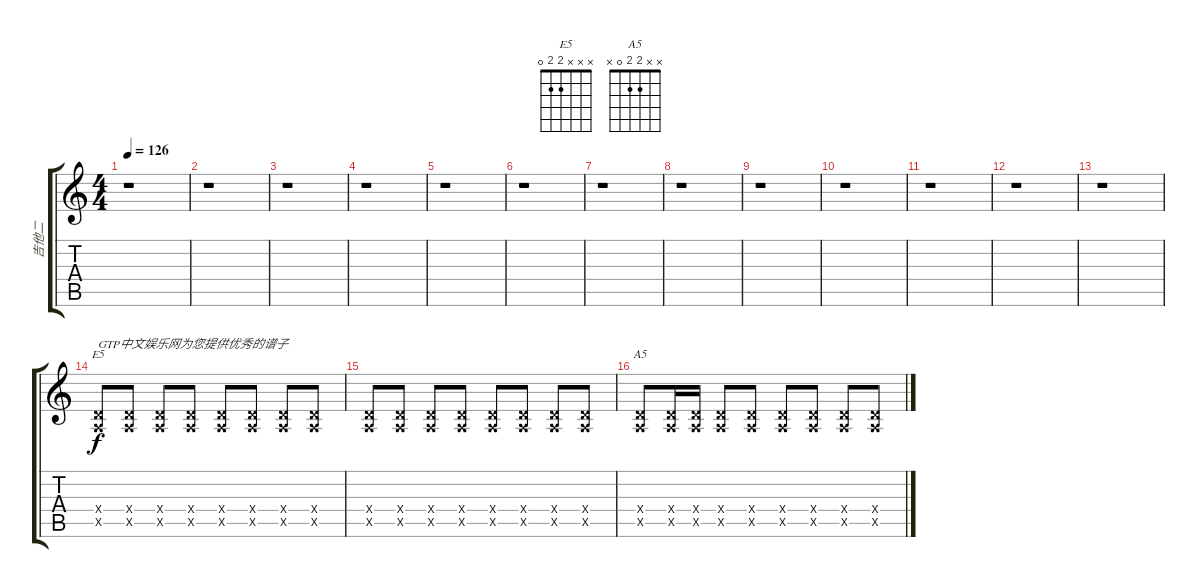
\track ("吉他二" "吉他二") {instrument distortionguitar}
\staff {score tabs}
\tuning (E4 B3 G3 D3 A2 E2) {hide}
\chord ("E5" x x x 2 2 0)
\chord ("A5" x x 2 2 0 x)
\ts (4 4)
\tempo 126
\clef g2
\ks c
r.1{dy f} |
r.1 |
r.1 |
r.1 |
r.1 |
r.1 |
r.1 |
r.1 |
r.1 |
r.1 |
r.1 |
r.1 |
r.1 |
(0.4{x} 0.5{x}).8{ch "E5" txt "GTP中文娱乐网为您提供优秀的谱子" volume 0} (0.4{x} 0.5{x}).8{volume 2} (0.4{x} 0.5{x}).8{volume 4} (0.4{x} 0.5{x}).8{volume 6} (0.4{x} 0.5{x}).8{volume 7} (0.4{x} 0.5{x}).8{volume 8} (0.4{x} 0.5{x}).8{volume 9} (0.4{x} 0.5{x}).8{volume 10} |
(0.4{x} 0.5{x}).8{volume 11} (0.4{x} 0.5{x}).8{volume 12} (0.4{x} 0.5{x}).8{volume 13} (0.4{x} 0.5{x}).8{volume 14} (0.4{x} 0.5{x}).8{volume 15} (0.4{x} 0.5{x}).8{volume 16} (0.4{x} 0.5{x}).8 (0.4{x} 0.5{x}).8 |
(0.4{x} 0.5{x}).8{ch "A5"} (0.4{x} 0.5{x}).16 (0.4{x} 0.5{x}).16 (0.4{x} 0.5{x}).8 (0.4{x} 0.5{x}).8 (0.4{x} 0.5{x}).8 (0.4{x} 0.5{x}).8 (0.4{x} 0.5{x}).8 (0.4{x} 0.5{x}).8
